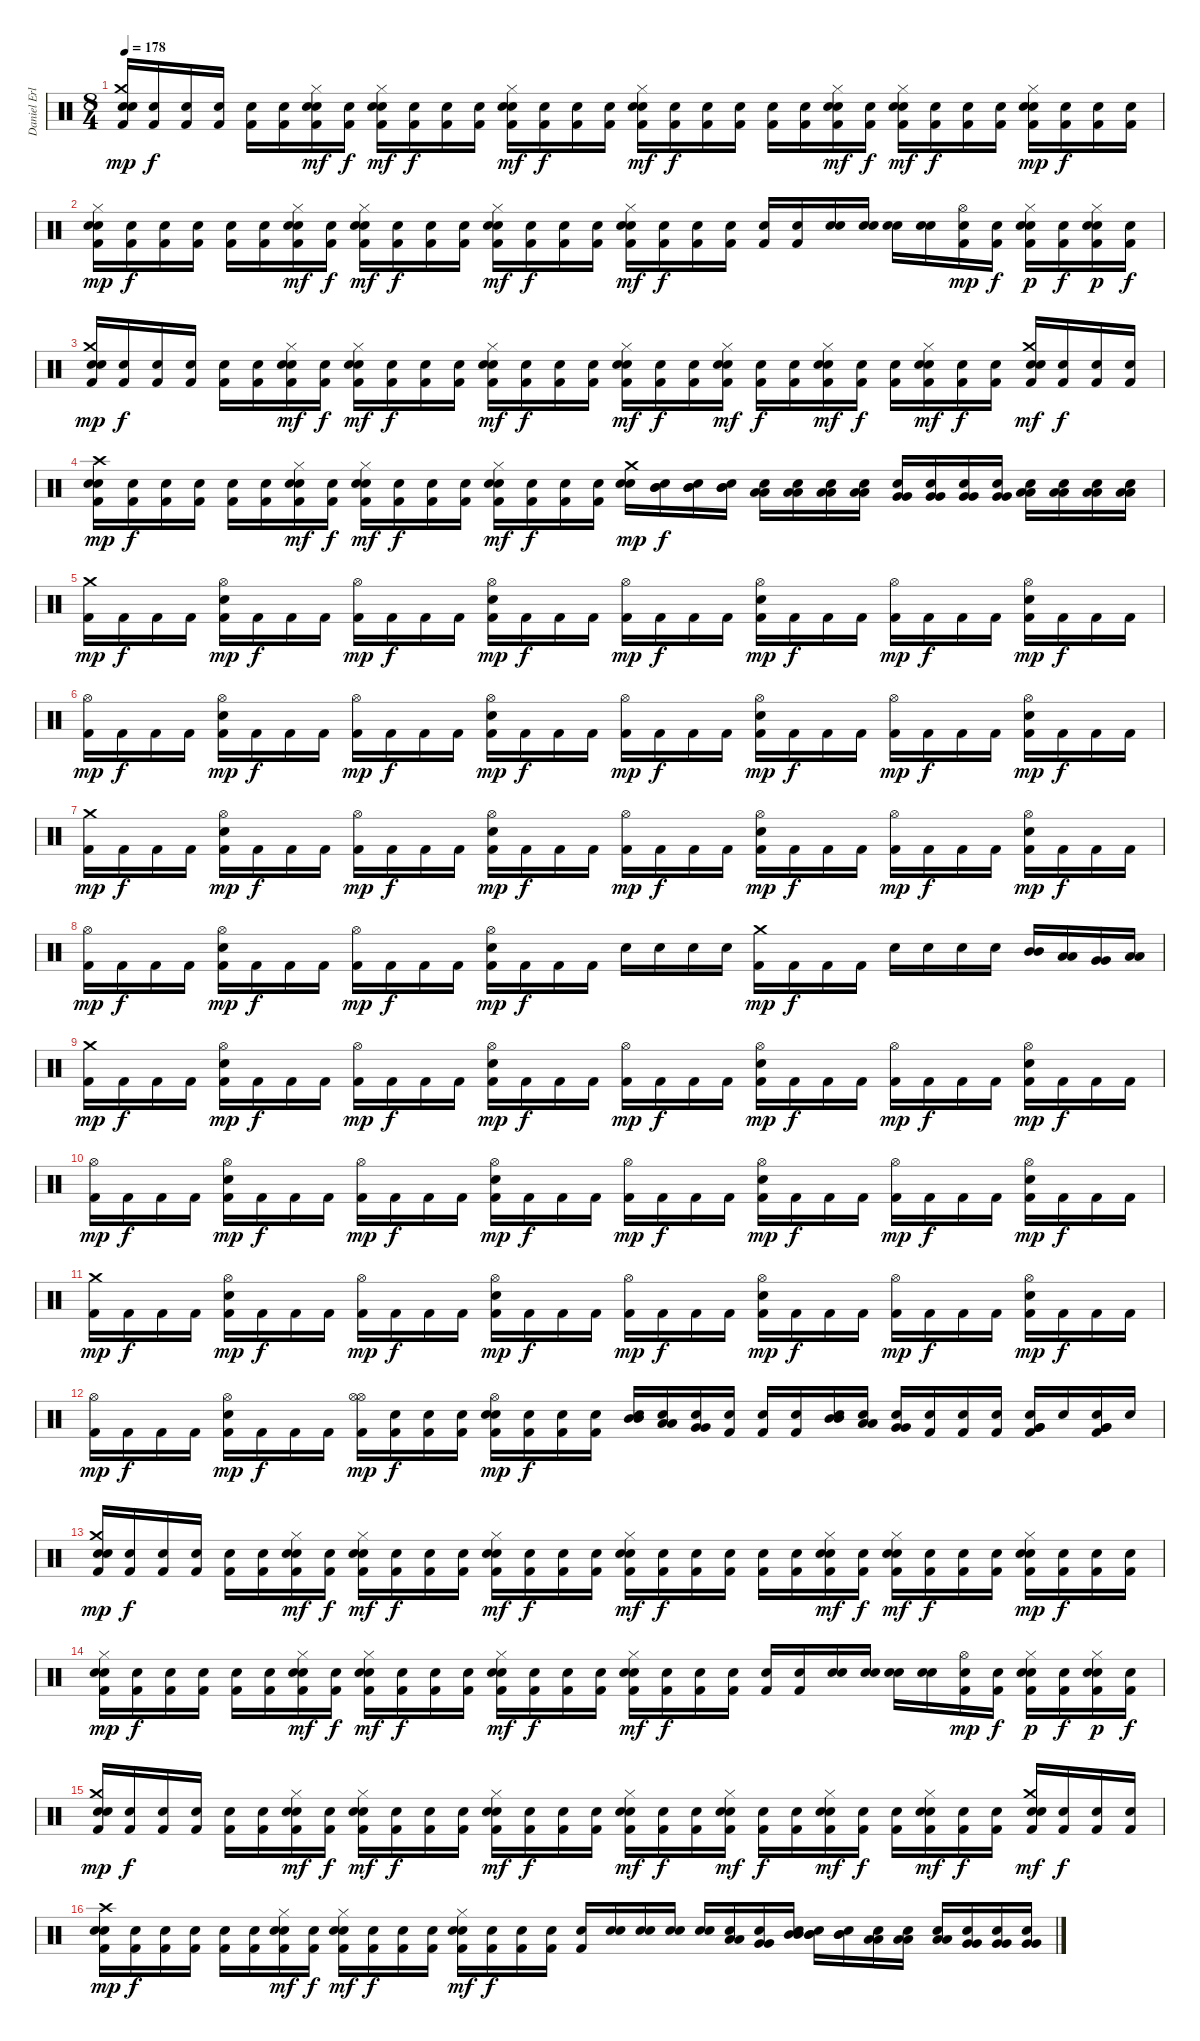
\track ("Daniel Erlandson" "Daniel Erl") {instrument percussion}
\staff {score}
\articulation defaults
\ts (8 4)
\tempo 178
\clef neutral
\ks c
("Snare (hit)"{x} "Crash medium (hit)" "Electric Snare (hit)" "Kick (hit) 2").16{dy mp} ("Snare (hit)"{x} "Kick (hit) 2").16{dy f} ("Snare (hit)"{x} "Kick (hit) 2").16 ("Snare (hit)"{x} "Kick (hit) 2").16 ("Snare (hit)"{x} "Kick (hit) 2").16 ("Snare (hit)"{x} "Kick (hit) 2").16 ("Snare (hit)"{x} "Hi-Hat (closed)" "Electric Snare (hit)" "Kick (hit) 2").16{dy mf} ("Snare (hit)"{x} "Kick (hit) 2").16{dy f} ("Snare (hit)"{x} "Hi-Hat (closed)" "Electric Snare (hit)" "Kick (hit) 2").16{dy mf} ("Snare (hit)"{x} "Kick (hit) 2").16{dy f} ("Snare (hit)"{x} "Kick (hit) 2").16 ("Snare (hit)"{x} "Kick (hit) 2").16 ("Snare (hit)"{x} "Hi-Hat (closed)" "Electric Snare (hit)" "Kick (hit) 2").16{dy mf} ("Snare (hit)"{x} "Kick (hit) 2").16{dy f} ("Snare (hit)"{x} "Kick (hit) 2").16 ("Snare (hit)"{x} "Kick (hit) 2").16 ("Snare (hit)"{x} "Hi-Hat (closed)" "Electric Snare (hit)" "Kick (hit) 2").16{dy mf} ("Snare (hit)"{x} "Kick (hit) 2").16{dy f} ("Snare (hit)"{x} "Kick (hit) 2").16 ("Snare (hit)"{x} "Kick (hit) 2").16 ("Snare (hit)"{x} "Kick (hit) 2").16 ("Snare (hit)"{x} "Kick (hit) 2").16 ("Snare (hit)"{x} "Hi-Hat (closed)" "Electric Snare (hit)" "Kick (hit) 2").16{dy mf} ("Snare (hit)"{x} "Kick (hit) 2").16{dy f} ("Snare (hit)"{x} "Hi-Hat (closed)" "Electric Snare (hit)" "Kick (hit) 2").16{dy mf} ("Snare (hit)"{x} "Kick (hit) 2").16{dy f} ("Snare (hit)"{x} "Kick (hit) 2").16 ("Snare (hit)"{x} "Kick (hit) 2").16 ("Snare (hit)"{x} "Hi-Hat (closed)" "Electric Snare (hit)" "Kick (hit) 2").16{dy mp} ("Snare (hit)"{x} "Kick (hit) 2").16{dy f} ("Snare (hit)"{x} "Kick (hit) 2").16 ("Snare (hit)"{x} "Kick (hit) 2").16 |
("Snare (hit)"{x} "Hi-Hat (closed)" "Electric Snare (hit)" "Kick (hit) 2").16{dy mp} ("Snare (hit)"{x} "Kick (hit) 2").16{dy f} ("Snare (hit)"{x} "Kick (hit) 2").16 ("Snare (hit)"{x} "Kick (hit) 2").16 ("Snare (hit)"{x} "Kick (hit) 2").16 ("Snare (hit)"{x} "Kick (hit) 2").16 ("Snare (hit)"{x} "Hi-Hat (closed)" "Electric Snare (hit)" "Kick (hit) 2").16{dy mf} ("Snare (hit)"{x} "Kick (hit) 2").16{dy f} ("Snare (hit)"{x} "Hi-Hat (closed)" "Electric Snare (hit)" "Kick (hit) 2").16{dy mf} ("Snare (hit)"{x} "Kick (hit) 2").16{dy f} ("Snare (hit)"{x} "Kick (hit) 2").16 ("Snare (hit)"{x} "Kick (hit) 2").16 ("Snare (hit)"{x} "Hi-Hat (closed)" "Electric Snare (hit)" "Kick (hit) 2").16{dy mf} ("Snare (hit)"{x} "Kick (hit) 2").16{dy f} ("Snare (hit)"{x} "Kick (hit) 2").16 ("Snare (hit)"{x} "Kick (hit) 2").16 ("Snare (hit)"{x} "Hi-Hat (closed)" "Electric Snare (hit)" "Kick (hit) 2").16{dy mf} ("Snare (hit)"{x} "Kick (hit) 2").16{dy f} ("Snare (hit)"{x} "Kick (hit) 2").16 ("Snare (hit)"{x} "Kick (hit) 2").16 ("Snare (hit)"{x} "Kick (hit) 2").16 ("Snare (hit)"{x} "Kick (hit) 2").16 ("Snare (hit)"{x} "Electric Snare (hit)").16 ("Snare (hit)"{x} "Electric Snare (hit)").16 ("Snare (hit)"{x} "Electric Snare (hit)").16 ("Snare (hit)"{x} "Electric Snare (hit)").16 ("Snare (hit)"{x} "Hi-Hat (open)" "Kick (hit) 2").16{dy mp} ("Snare (hit)"{x} "Kick (hit) 2").16{dy f} ("Snare (hit)"{x} "Hi-Hat (closed)" "Electric Snare (hit)" "Kick (hit) 2").16{dy p} ("Snare (hit)"{x} "Kick (hit) 2").16{dy f} ("Snare (hit)"{x} "Hi-Hat (closed)" "Electric Snare (hit)" "Kick (hit) 2").16{dy p} ("Snare (hit)"{x} "Kick (hit) 2").16{dy f} |
("Snare (hit)"{x} "Crash medium (hit)" "Electric Snare (hit)" "Kick (hit) 2").16{dy mp} ("Snare (hit)"{x} "Kick (hit) 2").16{dy f} ("Snare (hit)"{x} "Kick (hit) 2").16 ("Snare (hit)"{x} "Kick (hit) 2").16 ("Snare (hit)"{x} "Kick (hit) 2").16 ("Snare (hit)"{x} "Kick (hit) 2").16 ("Snare (hit)"{x} "Hi-Hat (closed)" "Electric Snare (hit)" "Kick (hit) 2").16{dy mf} ("Snare (hit)"{x} "Kick (hit) 2").16{dy f} ("Snare (hit)"{x} "Hi-Hat (closed)" "Electric Snare (hit)" "Kick (hit) 2").16{dy mf} ("Snare (hit)"{x} "Kick (hit) 2").16{dy f} ("Snare (hit)"{x} "Kick (hit) 2").16 ("Snare (hit)"{x} "Kick (hit) 2").16 ("Snare (hit)"{x} "Hi-Hat (closed)" "Electric Snare (hit)" "Kick (hit) 2").16{dy mf} ("Snare (hit)"{x} "Kick (hit) 2").16{dy f} ("Snare (hit)"{x} "Kick (hit) 2").16 ("Snare (hit)"{x} "Kick (hit) 2").16 ("Snare (hit)"{x} "Hi-Hat (closed)" "Electric Snare (hit)" "Kick (hit) 2").16{dy mf} ("Snare (hit)"{x} "Kick (hit) 2").16{dy f} ("Snare (hit)"{x} "Kick (hit) 2").16 ("Snare (hit)"{x} "Hi-Hat (closed)" "Electric Snare (hit)" "Kick (hit) 2").16{dy mf} ("Snare (hit)"{x} "Kick (hit) 2").16{dy f} ("Snare (hit)"{x} "Kick (hit) 2").16 ("Snare (hit)"{x} "Hi-Hat (closed)" "Electric Snare (hit)" "Kick (hit) 2").16{dy mf} ("Snare (hit)"{x} "Kick (hit) 2").16{dy f} ("Snare (hit)"{x} "Kick (hit) 2").16 ("Snare (hit)"{x} "Hi-Hat (closed)" "Electric Snare (hit)" "Kick (hit) 2").16{dy mf} ("Snare (hit)"{x} "Kick (hit) 2").16{dy f} ("Snare (hit)"{x} "Kick (hit) 2").16 ("Snare (hit)"{x} "Crash medium (hit)" "Electric Snare (hit)" "Kick (hit) 2").16{dy mf} ("Snare (hit)"{x} "Kick (hit) 2").16{dy f} ("Snare (hit)"{x} "Kick (hit) 2").16 ("Snare (hit)"{x} "Kick (hit) 2").16 |
("Snare (hit)"{x} "Crash high (hit)" "Electric Snare (hit)" "Kick (hit) 2").16{dy mp} ("Snare (hit)"{x} "Kick (hit) 2").16{dy f} ("Snare (hit)"{x} "Kick (hit) 2").16 ("Snare (hit)"{x} "Kick (hit) 2").16 ("Snare (hit)"{x} "Kick (hit) 2").16 ("Snare (hit)"{x} "Kick (hit) 2").16 ("Snare (hit)"{x} "Hi-Hat (closed)" "Electric Snare (hit)" "Kick (hit) 2").16{dy mf} ("Snare (hit)"{x} "Kick (hit) 2").16{dy f} ("Snare (hit)"{x} "Hi-Hat (closed)" "Electric Snare (hit)" "Kick (hit) 2").16{dy mf} ("Snare (hit)"{x} "Kick (hit) 2").16{dy f} ("Snare (hit)"{x} "Kick (hit) 2").16 ("Snare (hit)"{x} "Kick (hit) 2").16 ("Snare (hit)"{x} "Hi-Hat (closed)" "Electric Snare (hit)" "Kick (hit) 2").16{dy mf} ("Snare (hit)"{x} "Kick (hit) 2").16{dy f} ("Snare (hit)"{x} "Kick (hit) 2").16 ("Snare (hit)"{x} "Kick (hit) 2").16 ("Snare (hit)"{x} "Crash medium (hit)" "Electric Snare (hit)").16{dy mp} ("Snare (hit)"{x} "Mid Tom (hit)" "Mid Tom (hit)").16{dy f} ("Snare (hit)"{x} "Mid Tom (hit)" "Mid Tom (hit)").16 ("Snare (hit)"{x} "Mid Tom (hit)" "Mid Tom (hit)").16 ("Snare (hit)"{x} "Low Tom (hit)" "Low Tom (hit)").16 ("Snare (hit)"{x} "Low Tom (hit)" "Low Tom (hit)").16 ("Snare (hit)"{x} "Low Tom (hit)" "Low Tom (hit)").16 ("Snare (hit)"{x} "Low Tom (hit)" "Low Tom (hit)").16 ("Snare (hit)"{x} "Very Low Tom (hit)" "Very Low Tom (hit)").16 ("Snare (hit)"{x} "Very Low Tom (hit)" "Very Low Tom (hit)").16 ("Snare (hit)"{x} "Very Low Tom (hit)" "Very Low Tom (hit)").16 ("Snare (hit)"{x} "Very Low Tom (hit)" "Very Low Tom (hit)").16 ("Snare (hit)"{x} "Low Floor Tom (hit)" "Low Floor Tom (hit)").16 ("Snare (hit)"{x} "Low Floor Tom (hit)" "Low Floor Tom (hit)").16 ("Snare (hit)"{x} "Low Floor Tom (hit)" "Low Floor Tom (hit)").16 ("Snare (hit)"{x} "Low Floor Tom (hit)" "Low Floor Tom (hit)").16 |
("Crash medium (hit)" "Kick (hit) 2").16{dy mp} "Kick (hit) 2".16{dy f} "Kick (hit) 2".16 "Kick (hit) 2".16 ("Hi-Hat (open)" "Electric Snare (hit)" "Kick (hit) 2").16{dy mp} "Kick (hit) 2".16{dy f} "Kick (hit) 2".16 "Kick (hit) 2".16 ("Hi-Hat (open)" "Kick (hit) 2").16{dy mp} "Kick (hit) 2".16{dy f} "Kick (hit) 2".16 "Kick (hit) 2".16 ("Hi-Hat (open)" "Electric Snare (hit)" "Kick (hit) 2").16{dy mp} "Kick (hit) 2".16{dy f} "Kick (hit) 2".16 "Kick (hit) 2".16 ("Hi-Hat (open)" "Kick (hit) 2").16{dy mp} "Kick (hit) 2".16{dy f} "Kick (hit) 2".16 "Kick (hit) 2".16 ("Hi-Hat (open)" "Electric Snare (hit)" "Kick (hit) 2").16{dy mp} "Kick (hit) 2".16{dy f} "Kick (hit) 2".16 "Kick (hit) 2".16 ("Hi-Hat (open)" "Kick (hit) 2").16{dy mp} "Kick (hit) 2".16{dy f} "Kick (hit) 2".16 "Kick (hit) 2".16 ("Hi-Hat (open)" "Electric Snare (hit)" "Kick (hit) 2").16{dy mp} "Kick (hit) 2".16{dy f} "Kick (hit) 2".16 "Kick (hit) 2".16 |
("Hi-Hat (open)" "Kick (hit) 2").16{dy mp} "Kick (hit) 2".16{dy f} "Kick (hit) 2".16 "Kick (hit) 2".16 ("Hi-Hat (open)" "Electric Snare (hit)" "Kick (hit) 2").16{dy mp} "Kick (hit) 2".16{dy f} "Kick (hit) 2".16 "Kick (hit) 2".16 ("Hi-Hat (open)" "Kick (hit) 2").16{dy mp} "Kick (hit) 2".16{dy f} "Kick (hit) 2".16 "Kick (hit) 2".16 ("Hi-Hat (open)" "Electric Snare (hit)" "Kick (hit) 2").16{dy mp} "Kick (hit) 2".16{dy f} "Kick (hit) 2".16 "Kick (hit) 2".16 ("Hi-Hat (open)" "Kick (hit) 2").16{dy mp} "Kick (hit) 2".16{dy f} "Kick (hit) 2".16 "Kick (hit) 2".16 ("Hi-Hat (open)" "Electric Snare (hit)" "Kick (hit) 2").16{dy mp} "Kick (hit) 2".16{dy f} "Kick (hit) 2".16 "Kick (hit) 2".16 ("Hi-Hat (open)" "Kick (hit) 2").16{dy mp} "Kick (hit) 2".16{dy f} "Kick (hit) 2".16 "Kick (hit) 2".16 ("Hi-Hat (open)" "Electric Snare (hit)" "Kick (hit) 2").16{dy mp} "Kick (hit) 2".16{dy f} "Kick (hit) 2".16 "Kick (hit) 2".16 |
("Crash medium (hit)" "Kick (hit) 2").16{dy mp} "Kick (hit) 2".16{dy f} "Kick (hit) 2".16 "Kick (hit) 2".16 ("Hi-Hat (open)" "Electric Snare (hit)" "Kick (hit) 2").16{dy mp} "Kick (hit) 2".16{dy f} "Kick (hit) 2".16 "Kick (hit) 2".16 ("Hi-Hat (open)" "Kick (hit) 2").16{dy mp} "Kick (hit) 2".16{dy f} "Kick (hit) 2".16 "Kick (hit) 2".16 ("Hi-Hat (open)" "Electric Snare (hit)" "Kick (hit) 2").16{dy mp} "Kick (hit) 2".16{dy f} "Kick (hit) 2".16 "Kick (hit) 2".16 ("Hi-Hat (open)" "Kick (hit) 2").16{dy mp} "Kick (hit) 2".16{dy f} "Kick (hit) 2".16 "Kick (hit) 2".16 ("Hi-Hat (open)" "Electric Snare (hit)" "Kick (hit) 2").16{dy mp} "Kick (hit) 2".16{dy f} "Kick (hit) 2".16 "Kick (hit) 2".16 ("Hi-Hat (open)" "Kick (hit) 2").16{dy mp} "Kick (hit) 2".16{dy f} "Kick (hit) 2".16 "Kick (hit) 2".16 ("Hi-Hat (open)" "Electric Snare (hit)" "Kick (hit) 2").16{dy mp} "Kick (hit) 2".16{dy f} "Kick (hit) 2".16 "Kick (hit) 2".16 |
("Hi-Hat (open)" "Kick (hit) 2").16{dy mp} "Kick (hit) 2".16{dy f} "Kick (hit) 2".16 "Kick (hit) 2".16 ("Hi-Hat (open)" "Electric Snare (hit)" "Kick (hit) 2").16{dy mp} "Kick (hit) 2".16{dy f} "Kick (hit) 2".16 "Kick (hit) 2".16 ("Hi-Hat (open)" "Kick (hit) 2").16{dy mp} "Kick (hit) 2".16{dy f} "Kick (hit) 2".16 "Kick (hit) 2".16 ("Hi-Hat (open)" "Electric Snare (hit)" "Kick (hit) 2").16{dy mp} "Kick (hit) 2".16{dy f} "Kick (hit) 2".16 "Kick (hit) 2".16 "Electric Snare (hit)".16 "Electric Snare (hit)".16 "Electric Snare (hit)".16 "Electric Snare (hit)".16 ("Crash medium (hit)" "Kick (hit) 2").16{dy mp} "Kick (hit) 2".16{dy f} "Kick (hit) 2".16 "Kick (hit) 2".16 "Electric Snare (hit)".16 "Electric Snare (hit)".16 "Electric Snare (hit)".16 "Electric Snare (hit)".16 ("Mid Tom (hit)" "Mid Tom (hit)").16 ("Low Tom (hit)" "Low Tom (hit)").16 ("Very Low Tom (hit)" "Very Low Tom (hit)").16 ("Low Floor Tom (hit)" "Low Floor Tom (hit)").16 |
("Crash medium (hit)" "Kick (hit) 2").16{dy mp} "Kick (hit) 2".16{dy f} "Kick (hit) 2".16 "Kick (hit) 2".16 ("Hi-Hat (open)" "Electric Snare (hit)" "Kick (hit) 2").16{dy mp} "Kick (hit) 2".16{dy f} "Kick (hit) 2".16 "Kick (hit) 2".16 ("Hi-Hat (open)" "Kick (hit) 2").16{dy mp} "Kick (hit) 2".16{dy f} "Kick (hit) 2".16 "Kick (hit) 2".16 ("Hi-Hat (open)" "Electric Snare (hit)" "Kick (hit) 2").16{dy mp} "Kick (hit) 2".16{dy f} "Kick (hit) 2".16 "Kick (hit) 2".16 ("Hi-Hat (open)" "Kick (hit) 2").16{dy mp} "Kick (hit) 2".16{dy f} "Kick (hit) 2".16 "Kick (hit) 2".16 ("Hi-Hat (open)" "Electric Snare (hit)" "Kick (hit) 2").16{dy mp} "Kick (hit) 2".16{dy f} "Kick (hit) 2".16 "Kick (hit) 2".16 ("Hi-Hat (open)" "Kick (hit) 2").16{dy mp} "Kick (hit) 2".16{dy f} "Kick (hit) 2".16 "Kick (hit) 2".16 ("Hi-Hat (open)" "Electric Snare (hit)" "Kick (hit) 2").16{dy mp} "Kick (hit) 2".16{dy f} "Kick (hit) 2".16 "Kick (hit) 2".16 |
("Hi-Hat (open)" "Kick (hit) 2").16{dy mp} "Kick (hit) 2".16{dy f} "Kick (hit) 2".16 "Kick (hit) 2".16 ("Hi-Hat (open)" "Electric Snare (hit)" "Kick (hit) 2").16{dy mp} "Kick (hit) 2".16{dy f} "Kick (hit) 2".16 "Kick (hit) 2".16 ("Hi-Hat (open)" "Kick (hit) 2").16{dy mp} "Kick (hit) 2".16{dy f} "Kick (hit) 2".16 "Kick (hit) 2".16 ("Hi-Hat (open)" "Electric Snare (hit)" "Kick (hit) 2").16{dy mp} "Kick (hit) 2".16{dy f} "Kick (hit) 2".16 "Kick (hit) 2".16 ("Hi-Hat (open)" "Kick (hit) 2").16{dy mp} "Kick (hit) 2".16{dy f} "Kick (hit) 2".16 "Kick (hit) 2".16 ("Hi-Hat (open)" "Electric Snare (hit)" "Kick (hit) 2").16{dy mp} "Kick (hit) 2".16{dy f} "Kick (hit) 2".16 "Kick (hit) 2".16 ("Hi-Hat (open)" "Kick (hit) 2").16{dy mp} "Kick (hit) 2".16{dy f} "Kick (hit) 2".16 "Kick (hit) 2".16 ("Hi-Hat (open)" "Electric Snare (hit)" "Kick (hit) 2").16{dy mp} "Kick (hit) 2".16{dy f} "Kick (hit) 2".16 "Kick (hit) 2".16 |
("Crash medium (hit)" "Kick (hit) 2").16{dy mp} "Kick (hit) 2".16{dy f} "Kick (hit) 2".16 "Kick (hit) 2".16 ("Hi-Hat (open)" "Electric Snare (hit)" "Kick (hit) 2").16{dy mp} "Kick (hit) 2".16{dy f} "Kick (hit) 2".16 "Kick (hit) 2".16 ("Hi-Hat (open)" "Kick (hit) 2").16{dy mp} "Kick (hit) 2".16{dy f} "Kick (hit) 2".16 "Kick (hit) 2".16 ("Hi-Hat (open)" "Electric Snare (hit)" "Kick (hit) 2").16{dy mp} "Kick (hit) 2".16{dy f} "Kick (hit) 2".16 "Kick (hit) 2".16 ("Hi-Hat (open)" "Kick (hit) 2").16{dy mp} "Kick (hit) 2".16{dy f} "Kick (hit) 2".16 "Kick (hit) 2".16 ("Hi-Hat (open)" "Electric Snare (hit)" "Kick (hit) 2").16{dy mp} "Kick (hit) 2".16{dy f} "Kick (hit) 2".16 "Kick (hit) 2".16 ("Hi-Hat (open)" "Kick (hit) 2").16{dy mp} "Kick (hit) 2".16{dy f} "Kick (hit) 2".16 "Kick (hit) 2".16 ("Hi-Hat (open)" "Electric Snare (hit)" "Kick (hit) 2").16{dy mp} "Kick (hit) 2".16{dy f} "Kick (hit) 2".16 "Kick (hit) 2".16 |
("Hi-Hat (open)" "Kick (hit) 2").16{dy mp} "Kick (hit) 2".16{dy f} "Kick (hit) 2".16 "Kick (hit) 2".16 ("Hi-Hat (open)" "Electric Snare (hit)" "Kick (hit) 2").16{dy mp} "Kick (hit) 2".16{dy f} "Kick (hit) 2".16 "Kick (hit) 2".16 ("Hi-Hat (open)"{x} "Hi-Hat (open)" "Kick (hit) 2").16{dy mp} ("Snare (hit)"{x} "Kick (hit) 2").16{dy f} ("Snare (hit)"{x} "Kick (hit) 2").16 ("Snare (hit)"{x} "Kick (hit) 2").16 ("Snare (hit)"{x} "Hi-Hat (open)" "Electric Snare (hit)" "Kick (hit) 2").16{dy mp} ("Snare (hit)"{x} "Kick (hit) 2").16{dy f} ("Snare (hit)"{x} "Kick (hit) 2").16 ("Snare (hit)"{x} "Kick (hit) 2").16 ("Snare (hit)"{x} "Mid Tom (hit)" "Mid Tom (hit)").16 ("Snare (hit)"{x} "Low Tom (hit)" "Low Tom (hit)").16 ("Snare (hit)"{x} "Very Low Tom (hit)" "Very Low Tom (hit)").16 ("Snare (hit)"{x} "Kick (hit) 2").16 ("Snare (hit)"{x} "Kick (hit) 2").16 ("Snare (hit)"{x} "Kick (hit) 2").16 ("Snare (hit)"{x} "Mid Tom (hit)" "Mid Tom (hit)").16 ("Snare (hit)"{x} "Low Tom (hit)" "Low Tom (hit)").16 ("Snare (hit)"{x} "Very Low Tom (hit)" "Very Low Tom (hit)").16 ("Snare (hit)"{x} "Kick (hit) 2").16 ("Snare (hit)"{x} "Kick (hit) 2").16 ("Snare (hit)"{x} "Kick (hit) 2").16 ("Snare (hit)"{x} "Very Low Tom (hit)" "Very Low Tom (hit)" "Kick (hit) 2").16 "Snare (hit)"{x}.16 ("Snare (hit)"{x} "Very Low Tom (hit)" "Very Low Tom (hit)" "Kick (hit) 2").16 "Snare (hit)"{x}.16 |
("Snare (hit)"{x} "Crash medium (hit)" "Electric Snare (hit)" "Kick (hit) 2").16{dy mp} ("Snare (hit)"{x} "Kick (hit) 2").16{dy f} ("Snare (hit)"{x} "Kick (hit) 2").16 ("Snare (hit)"{x} "Kick (hit) 2").16 ("Snare (hit)"{x} "Kick (hit) 2").16 ("Snare (hit)"{x} "Kick (hit) 2").16 ("Snare (hit)"{x} "Hi-Hat (closed)" "Electric Snare (hit)" "Kick (hit) 2").16{dy mf} ("Snare (hit)"{x} "Kick (hit) 2").16{dy f} ("Snare (hit)"{x} "Hi-Hat (closed)" "Electric Snare (hit)" "Kick (hit) 2").16{dy mf} ("Snare (hit)"{x} "Kick (hit) 2").16{dy f} ("Snare (hit)"{x} "Kick (hit) 2").16 ("Snare (hit)"{x} "Kick (hit) 2").16 ("Snare (hit)"{x} "Hi-Hat (closed)" "Electric Snare (hit)" "Kick (hit) 2").16{dy mf} ("Snare (hit)"{x} "Kick (hit) 2").16{dy f} ("Snare (hit)"{x} "Kick (hit) 2").16 ("Snare (hit)"{x} "Kick (hit) 2").16 ("Snare (hit)"{x} "Hi-Hat (closed)" "Electric Snare (hit)" "Kick (hit) 2").16{dy mf} ("Snare (hit)"{x} "Kick (hit) 2").16{dy f} ("Snare (hit)"{x} "Kick (hit) 2").16 ("Snare (hit)"{x} "Kick (hit) 2").16 ("Snare (hit)"{x} "Kick (hit) 2").16 ("Snare (hit)"{x} "Kick (hit) 2").16 ("Snare (hit)"{x} "Hi-Hat (closed)" "Electric Snare (hit)" "Kick (hit) 2").16{dy mf} ("Snare (hit)"{x} "Kick (hit) 2").16{dy f} ("Snare (hit)"{x} "Hi-Hat (closed)" "Electric Snare (hit)" "Kick (hit) 2").16{dy mf} ("Snare (hit)"{x} "Kick (hit) 2").16{dy f} ("Snare (hit)"{x} "Kick (hit) 2").16 ("Snare (hit)"{x} "Kick (hit) 2").16 ("Snare (hit)"{x} "Hi-Hat (closed)" "Electric Snare (hit)" "Kick (hit) 2").16{dy mp} ("Snare (hit)"{x} "Kick (hit) 2").16{dy f} ("Snare (hit)"{x} "Kick (hit) 2").16 ("Snare (hit)"{x} "Kick (hit) 2").16 |
("Snare (hit)"{x} "Hi-Hat (closed)" "Electric Snare (hit)" "Kick (hit) 2").16{dy mp} ("Snare (hit)"{x} "Kick (hit) 2").16{dy f} ("Snare (hit)"{x} "Kick (hit) 2").16 ("Snare (hit)"{x} "Kick (hit) 2").16 ("Snare (hit)"{x} "Kick (hit) 2").16 ("Snare (hit)"{x} "Kick (hit) 2").16 ("Snare (hit)"{x} "Hi-Hat (closed)" "Electric Snare (hit)" "Kick (hit) 2").16{dy mf} ("Snare (hit)"{x} "Kick (hit) 2").16{dy f} ("Snare (hit)"{x} "Hi-Hat (closed)" "Electric Snare (hit)" "Kick (hit) 2").16{dy mf} ("Snare (hit)"{x} "Kick (hit) 2").16{dy f} ("Snare (hit)"{x} "Kick (hit) 2").16 ("Snare (hit)"{x} "Kick (hit) 2").16 ("Snare (hit)"{x} "Hi-Hat (closed)" "Electric Snare (hit)" "Kick (hit) 2").16{dy mf} ("Snare (hit)"{x} "Kick (hit) 2").16{dy f} ("Snare (hit)"{x} "Kick (hit) 2").16 ("Snare (hit)"{x} "Kick (hit) 2").16 ("Snare (hit)"{x} "Hi-Hat (closed)" "Electric Snare (hit)" "Kick (hit) 2").16{dy mf} ("Snare (hit)"{x} "Kick (hit) 2").16{dy f} ("Snare (hit)"{x} "Kick (hit) 2").16 ("Snare (hit)"{x} "Kick (hit) 2").16 ("Snare (hit)"{x} "Kick (hit) 2").16 ("Snare (hit)"{x} "Kick (hit) 2").16 ("Snare (hit)"{x} "Electric Snare (hit)").16 ("Snare (hit)"{x} "Electric Snare (hit)").16 ("Snare (hit)"{x} "Electric Snare (hit)").16 ("Snare (hit)"{x} "Electric Snare (hit)").16 ("Snare (hit)"{x} "Hi-Hat (open)" "Kick (hit) 2").16{dy mp} ("Snare (hit)"{x} "Kick (hit) 2").16{dy f} ("Snare (hit)"{x} "Hi-Hat (closed)" "Electric Snare (hit)" "Kick (hit) 2").16{dy p} ("Snare (hit)"{x} "Kick (hit) 2").16{dy f} ("Snare (hit)"{x} "Hi-Hat (closed)" "Electric Snare (hit)" "Kick (hit) 2").16{dy p} ("Snare (hit)"{x} "Kick (hit) 2").16{dy f} |
("Snare (hit)"{x} "Crash medium (hit)" "Electric Snare (hit)" "Kick (hit) 2").16{dy mp} ("Snare (hit)"{x} "Kick (hit) 2").16{dy f} ("Snare (hit)"{x} "Kick (hit) 2").16 ("Snare (hit)"{x} "Kick (hit) 2").16 ("Snare (hit)"{x} "Kick (hit) 2").16 ("Snare (hit)"{x} "Kick (hit) 2").16 ("Snare (hit)"{x} "Hi-Hat (closed)" "Electric Snare (hit)" "Kick (hit) 2").16{dy mf} ("Snare (hit)"{x} "Kick (hit) 2").16{dy f} ("Snare (hit)"{x} "Hi-Hat (closed)" "Electric Snare (hit)" "Kick (hit) 2").16{dy mf} ("Snare (hit)"{x} "Kick (hit) 2").16{dy f} ("Snare (hit)"{x} "Kick (hit) 2").16 ("Snare (hit)"{x} "Kick (hit) 2").16 ("Snare (hit)"{x} "Hi-Hat (closed)" "Electric Snare (hit)" "Kick (hit) 2").16{dy mf} ("Snare (hit)"{x} "Kick (hit) 2").16{dy f} ("Snare (hit)"{x} "Kick (hit) 2").16 ("Snare (hit)"{x} "Kick (hit) 2").16 ("Snare (hit)"{x} "Hi-Hat (closed)" "Electric Snare (hit)" "Kick (hit) 2").16{dy mf} ("Snare (hit)"{x} "Kick (hit) 2").16{dy f} ("Snare (hit)"{x} "Kick (hit) 2").16 ("Snare (hit)"{x} "Hi-Hat (closed)" "Electric Snare (hit)" "Kick (hit) 2").16{dy mf} ("Snare (hit)"{x} "Kick (hit) 2").16{dy f} ("Snare (hit)"{x} "Kick (hit) 2").16 ("Snare (hit)"{x} "Hi-Hat (closed)" "Electric Snare (hit)" "Kick (hit) 2").16{dy mf} ("Snare (hit)"{x} "Kick (hit) 2").16{dy f} ("Snare (hit)"{x} "Kick (hit) 2").16 ("Snare (hit)"{x} "Hi-Hat (closed)" "Electric Snare (hit)" "Kick (hit) 2").16{dy mf} ("Snare (hit)"{x} "Kick (hit) 2").16{dy f} ("Snare (hit)"{x} "Kick (hit) 2").16 ("Snare (hit)"{x} "Crash medium (hit)" "Electric Snare (hit)" "Kick (hit) 2").16{dy mf} ("Snare (hit)"{x} "Kick (hit) 2").16{dy f} ("Snare (hit)"{x} "Kick (hit) 2").16 ("Snare (hit)"{x} "Kick (hit) 2").16 |
("Snare (hit)"{x} "Crash high (hit)" "Electric Snare (hit)" "Kick (hit) 2").16{dy mp} ("Snare (hit)"{x} "Kick (hit) 2").16{dy f} ("Snare (hit)"{x} "Kick (hit) 2").16 ("Snare (hit)"{x} "Kick (hit) 2").16 ("Snare (hit)"{x} "Kick (hit) 2").16 ("Snare (hit)"{x} "Kick (hit) 2").16 ("Snare (hit)"{x} "Hi-Hat (closed)" "Electric Snare (hit)" "Kick (hit) 2").16{dy mf} ("Snare (hit)"{x} "Kick (hit) 2").16{dy f} ("Snare (hit)"{x} "Hi-Hat (closed)" "Electric Snare (hit)" "Kick (hit) 2").16{dy mf} ("Snare (hit)"{x} "Kick (hit) 2").16{dy f} ("Snare (hit)"{x} "Kick (hit) 2").16 ("Snare (hit)"{x} "Kick (hit) 2").16 ("Snare (hit)"{x} "Hi-Hat (closed)" "Electric Snare (hit)" "Kick (hit) 2").16{dy mf} ("Snare (hit)"{x} "Kick (hit) 2").16{dy f} ("Snare (hit)"{x} "Kick (hit) 2").16 ("Snare (hit)"{x} "Kick (hit) 2").16 ("Snare (hit)"{x} "Kick (hit) 2").16 ("Snare (hit)"{x} "Electric Snare (hit)").16 ("Snare (hit)"{x} "Electric Snare (hit)").16 ("Snare (hit)"{x} "Electric Snare (hit)").16 ("Snare (hit)"{x} "Electric Snare (hit)").16 ("Snare (hit)"{x} "Low Tom (hit)" "Low Tom (hit)").16 ("Snare (hit)"{x} "Very Low Tom (hit)" "Very Low Tom (hit)").16 ("Snare (hit)"{x} "Mid Tom (hit)" "Mid Tom (hit)").16 ("Snare (hit)"{x} "Mid Tom (hit)" "Mid Tom (hit)").16 ("Snare (hit)"{x} "Mid Tom (hit)" "Mid Tom (hit)").16 ("Snare (hit)"{x} "Low Tom (hit)" "Low Tom (hit)").16 ("Snare (hit)"{x} "Low Tom (hit)" "Low Tom (hit)").16 ("Snare (hit)"{x} "Low Tom (hit)" "Low Tom (hit)").16 ("Snare (hit)"{x} "Very Low Tom (hit)" "Very Low Tom (hit)").16 ("Snare (hit)"{x} "Very Low Tom (hit)" "Very Low Tom (hit)").16 ("Snare (hit)"{x} "Very Low Tom (hit)" "Very Low Tom (hit)").16
